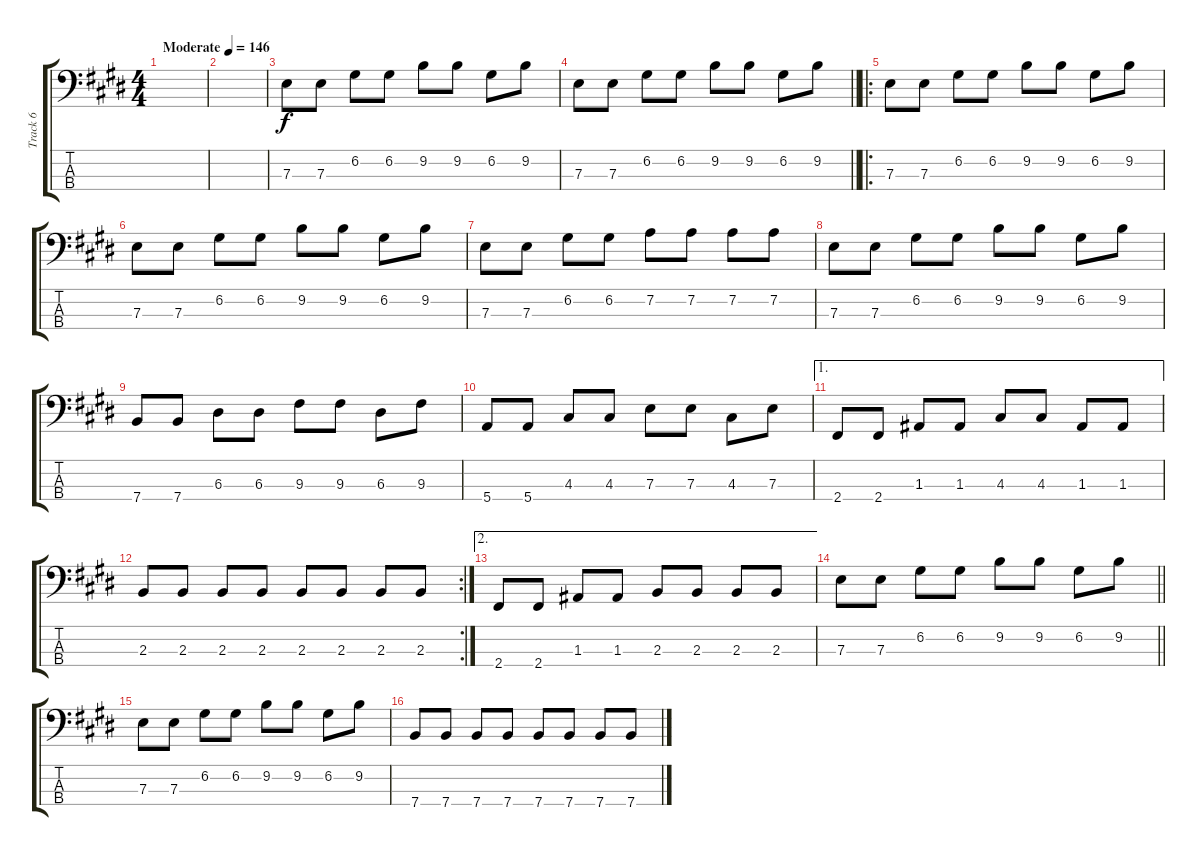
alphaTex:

\track ("Track 6" "Track 6") {instrument electricbassfinger}
\staff {score tabs}
\tuning (G2 D2 A1 E1) {hide}
\ts (4 4)
\tempo (146 "Moderate")
\clef f4
\ks e
|
|
7.3.8 7.3.8 6.2.8 6.2.8 9.2.8 9.2.8 6.2.8 9.2.8 |
\barLineRight lightlight
7.3.8 7.3.8 6.2.8 6.2.8 9.2.8 9.2.8 6.2.8 9.2.8 |
\ro
7.3.8 7.3.8 6.2.8 6.2.8 9.2.8 9.2.8 6.2.8 9.2.8 |
7.3.8 7.3.8 6.2.8 6.2.8 9.2.8 9.2.8 6.2.8 9.2.8 |
7.3.8 7.3.8 6.2.8 6.2.8 7.2.8 7.2.8 7.2.8 7.2.8 |
7.3.8 7.3.8 6.2.8 6.2.8 9.2.8 9.2.8 6.2.8 9.2.8 |
7.4.8 7.4.8 6.3.8 6.3.8 9.3.8 9.3.8 6.3.8 9.3.8 |
5.4.8 5.4.8 4.3.8 4.3.8 7.3.8 7.3.8 4.3.8 7.3.8 |
\ae 1
2.4.8 2.4.8 1.3.8 1.3.8 4.3.8 4.3.8 1.3.8 1.3.8 |
\rc 2
2.3.8 2.3.8 2.3.8 2.3.8 2.3.8 2.3.8 2.3.8 2.3.8 |
\ae 2
2.4.8 2.4.8 1.3.8 1.3.8 2.3.8 2.3.8 2.3.8 2.3.8 |
\barLineRight lightlight
7.3.8 7.3.8 6.2.8 6.2.8 9.2.8 9.2.8 6.2.8 9.2.8 |
7.3.8 7.3.8 6.2.8 6.2.8 9.2.8 9.2.8 6.2.8 9.2.8 |
7.4.8 7.4.8 7.4.8 7.4.8 7.4.8 7.4.8 7.4.8 7.4.8
